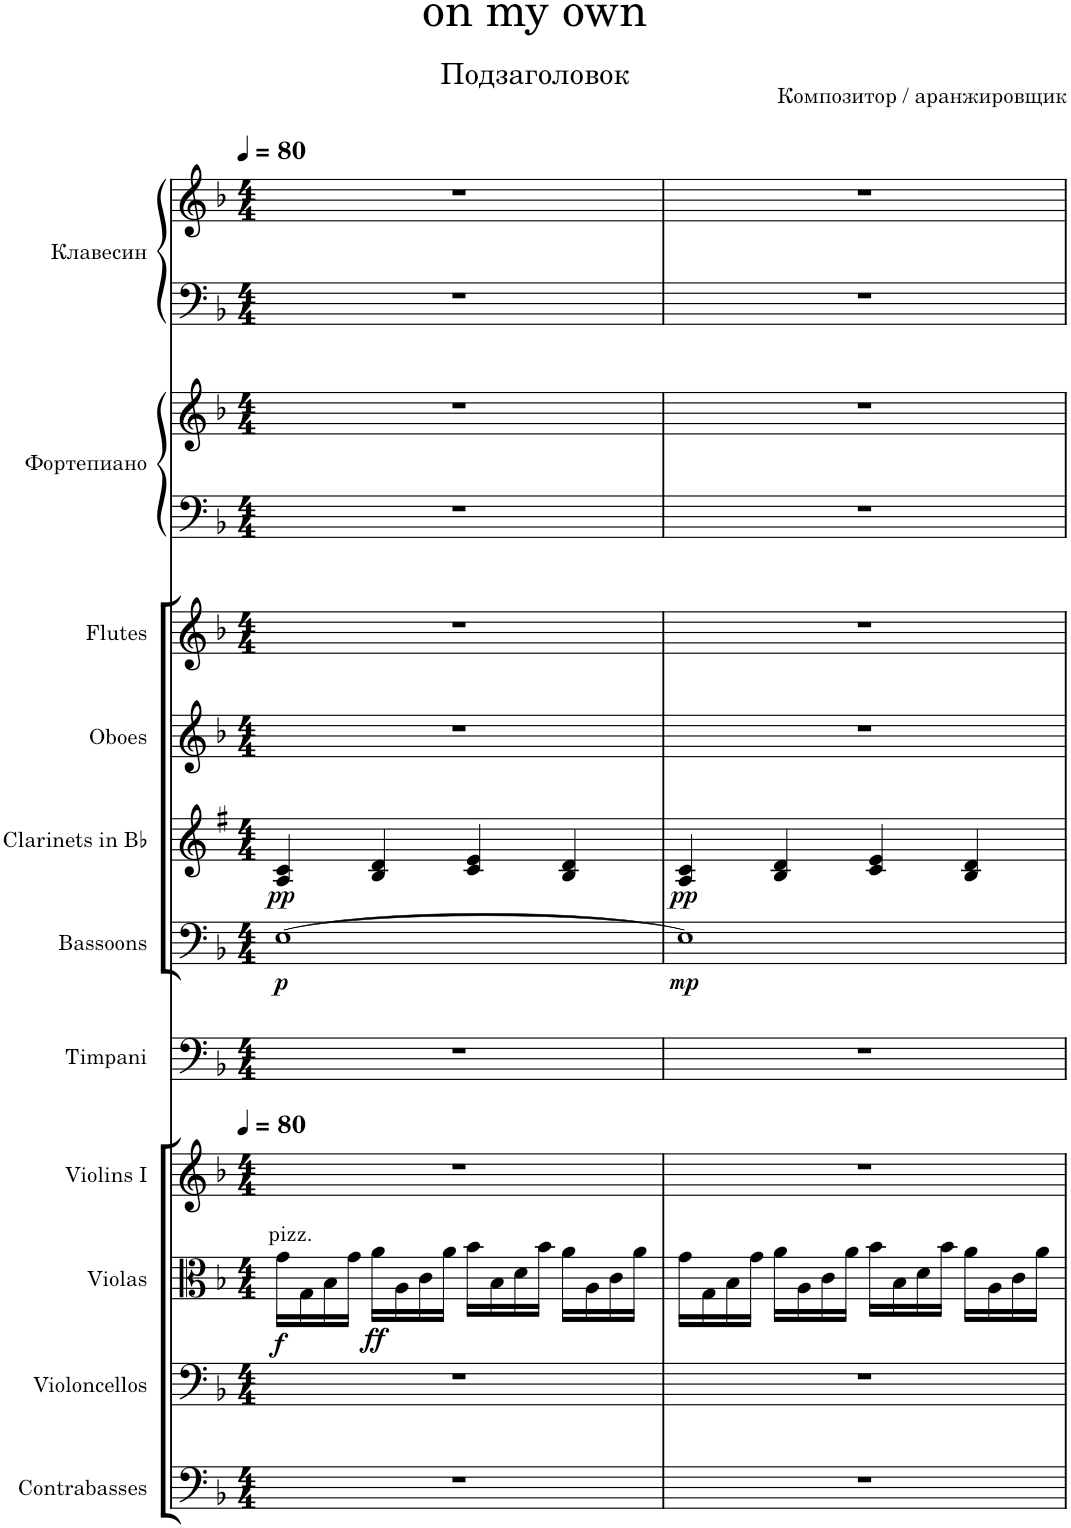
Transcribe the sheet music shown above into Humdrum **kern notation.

**kern	**kern	**kern	**dynam	**kern	**kern	**kern	**dynam	**kern	**dynam	**kern	**kern	**kern	**kern	**kern	**kern
*part11	*part10	*part9	*part9	*part8	*part7	*part6	*part6	*part5	*part5	*part4	*part3	*part2	*part2	*part1	*part1
*staff13	*staff12	*staff11	*staff11	*staff10	*staff9	*staff8	*staff8	*staff7	*staff7	*staff6	*staff5	*staff4	*staff3	*staff2	*staff1
*I"Contrabasses	*I"Violoncellos	*I"Violas	*	*I"Violins I	*I"Timpani	*I"Bassoons	*	*I"Clarinets in Bb	*	*I"Oboes	*I"Flutes	*I"Фортепиано	*	*I"Клавесин	*
*I'Cb.	*I'Vc.	*I'Vla.	*	*I'Vln. I	*I'Timp.	*I'Bsn.	*	*	*	*I'Ob.	*I'Fl.	*	*	*	*
*clefF4	*clefF4	*clefC3	*	*clefG2	*clefF4	*clefF4	*	*clefG2	*	*clefG2	*clefG2	*clefF4	*clefG2	*clefF4	*clefG2
*Trd7c12	*	*	*	*	*	*	*	*Trd1c2	*	*	*	*	*	*	*
*k[b-]	*k[b-]	*k[b-]	*	*k[b-]	*k[b-]	*k[b-]	*	*k[f#]	*	*k[b-]	*k[b-]	*k[b-]	*k[b-]	*k[b-]	*k[b-]
*M4/4	*M4/4	*M4/4	*	*M4/4	*M4/4	*M4/4	*	*M4/4	*	*M4/4	*M4/4	*M4/4	*M4/4	*M4/4	*M4/4
*MM80	*MM80	*MM80	*	*MM80	*MM80	*MM80	*	*MM80	*	*MM80	*MM80	*MM80	*MM80	*MM80	*MM80
=1	=1	=1	=1	=1	=1	=1	=1	=1	=1	=1	=1	=1	=1	=1	=1
!	!	!LO:TX:a:t=pizz.	!	!	!	!	!	!	!	!	!	!	!	!	!
!	!	!	!LO:DY:b	!	!	!	!LO:DY:b	!	!LO:DY:b	!	!	!	!	!	!
1r	1r	16g\LL	f	1r	1r	[1E	p	4A/ 4c/	pp	1r	1r	1r	1r	1r	1r
.	.	16G\	.	.	.	.	.	.	.	.	.	.	.	.	.
.	.	16B-\	.	.	.	.	.	.	.	.	.	.	.	.	.
.	.	16g\JJ	.	.	.	.	.	.	.	.	.	.	.	.	.
!	!	!	!LO:DY:b	!	!	!	!	!	!	!	!	!	!	!	!
.	.	16a\LL	ff	.	.	.	.	4B/ 4d/	.	.	.	.	.	.	.
.	.	16A\	.	.	.	.	.	.	.	.	.	.	.	.	.
.	.	16c\	.	.	.	.	.	.	.	.	.	.	.	.	.
.	.	16a\JJ	.	.	.	.	.	.	.	.	.	.	.	.	.
.	.	16b-\LL	.	.	.	.	.	4c/ 4e/	.	.	.	.	.	.	.
.	.	16B-\	.	.	.	.	.	.	.	.	.	.	.	.	.
.	.	16d\	.	.	.	.	.	.	.	.	.	.	.	.	.
.	.	16b-\JJ	.	.	.	.	.	.	.	.	.	.	.	.	.
.	.	16a\LL	.	.	.	.	.	4B/ 4d/	.	.	.	.	.	.	.
.	.	16A\	.	.	.	.	.	.	.	.	.	.	.	.	.
.	.	16c\	.	.	.	.	.	.	.	.	.	.	.	.	.
.	.	16a\JJ	.	.	.	.	.	.	.	.	.	.	.	.	.
=2	=2	=2	=2	=2	=2	=2	=2	=2	=2	=2	=2	=2	=2	=2	=2
!	!	!	!	!	!	!	!LO:DY:b	!	!LO:DY:b	!	!	!	!	!	!
1r	1r	16g\LL	.	1r	1r	1E]	mp	4A/ 4c/	pp	1r	1r	1r	1r	1r	1r
.	.	16G\	.	.	.	.	.	.	.	.	.	.	.	.	.
.	.	16B-\	.	.	.	.	.	.	.	.	.	.	.	.	.
.	.	16g\JJ	.	.	.	.	.	.	.	.	.	.	.	.	.
.	.	16a\LL	.	.	.	.	.	4B/ 4d/	.	.	.	.	.	.	.
.	.	16A\	.	.	.	.	.	.	.	.	.	.	.	.	.
.	.	16c\	.	.	.	.	.	.	.	.	.	.	.	.	.
.	.	16a\JJ	.	.	.	.	.	.	.	.	.	.	.	.	.
.	.	16b-\LL	.	.	.	.	.	4c/ 4e/	.	.	.	.	.	.	.
.	.	16B-\	.	.	.	.	.	.	.	.	.	.	.	.	.
.	.	16d\	.	.	.	.	.	.	.	.	.	.	.	.	.
.	.	16b-\JJ	.	.	.	.	.	.	.	.	.	.	.	.	.
.	.	16a\LL	.	.	.	.	.	4B/ 4d/	.	.	.	.	.	.	.
.	.	16A\	.	.	.	.	.	.	.	.	.	.	.	.	.
.	.	16c\	.	.	.	.	.	.	.	.	.	.	.	.	.
.	.	16a\JJ	.	.	.	.	.	.	.	.	.	.	.	.	.
=	=	=	=	=	=	=	=	=	=	=	=	=	=	=	=
*-	*-	*-	*-	*-	*-	*-	*-	*-	*-	*-	*-	*-	*-	*-	*-
